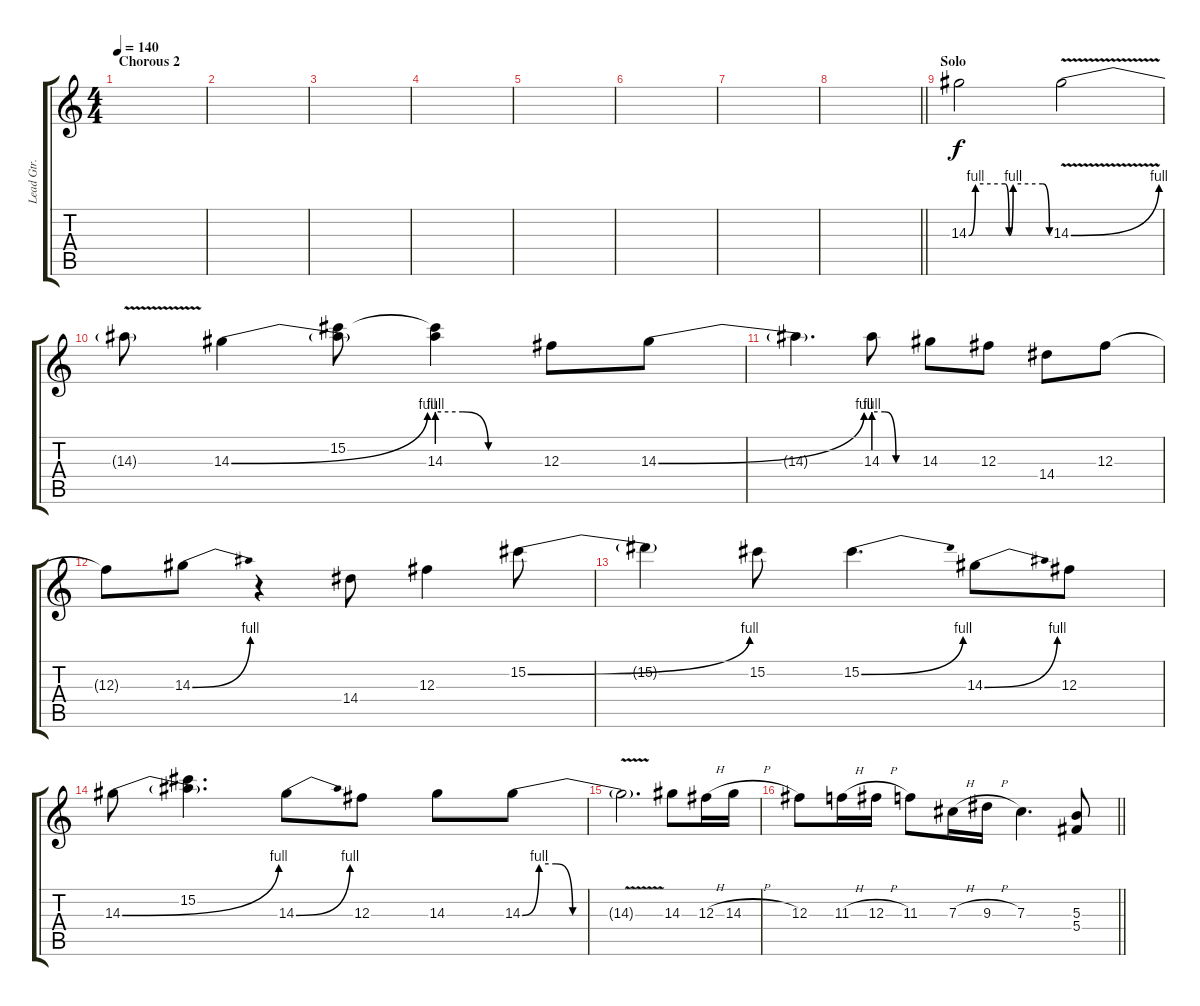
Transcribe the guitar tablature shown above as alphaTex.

\track ("Lead Gtr. " "Lead Gtr. ") {instrument distortionguitar}
\staff {score tabs}
\tuning (Eb4 Bb3 Gb3 Db3 Ab2 Eb2) {hide}
\ts (4 4)
\section ("" "Chorous 2")
\tempo 140
\clef g2
\ks c
|
|
|
|
|
|
|
\barLineRight lightlight
|
\section ("" "Solo")
14.3{be (custom 0 0 5 4 27 4 30 0 33 4 55 4 60 0)}.2 14.3{be (bend 0 0 60 4) v}.2 |
14.3{t}.8 14.3{be (bend 0 0 60 4)}.4 (15.2 14.3{t}).8 (15.2{t} 14.3{be (custom 0 4 15 4 30 0 60 0)}).4 12.3.8 14.3{be (bend 0 0 60 4)}.8 |
14.3{t}.4{d} 14.3{be (custom 0 4 15 4 30 0 60 0)}.8 14.3.8 12.3.8 14.4.8 12.3.8 |
12.3{t}.8 14.3{be (bend 0 0 60 4)}.8 r.4 14.4.8 12.3.4 15.2{be (bend 0 0 60 4)}.8 |
15.2{t}.4 15.2.8 15.2{be (bend 0 0 60 4)}.4{d} 14.3{be (bend 0 0 60 4)}.8 12.3.8 |
14.3{be (bend 0 0 60 4)}.8 (15.2 14.3{t}).4{d} 14.3{be (bend 0 0 60 4)}.8 12.3.8 14.3.8 14.3{be (custom 0 0 10 4 20 4 30 0 60 0)}.8 |
14.3{v t}.2{d} 14.3.8 12.3{h}.16 14.3{h}.16 |
\barLineRight lightlight
12.3.8 11.3{h}.16 12.3{h}.16 11.3.8 7.3{h}.16 9.3{h}.16 7.3.4{d} (5.3 5.4).8{volume 7}
